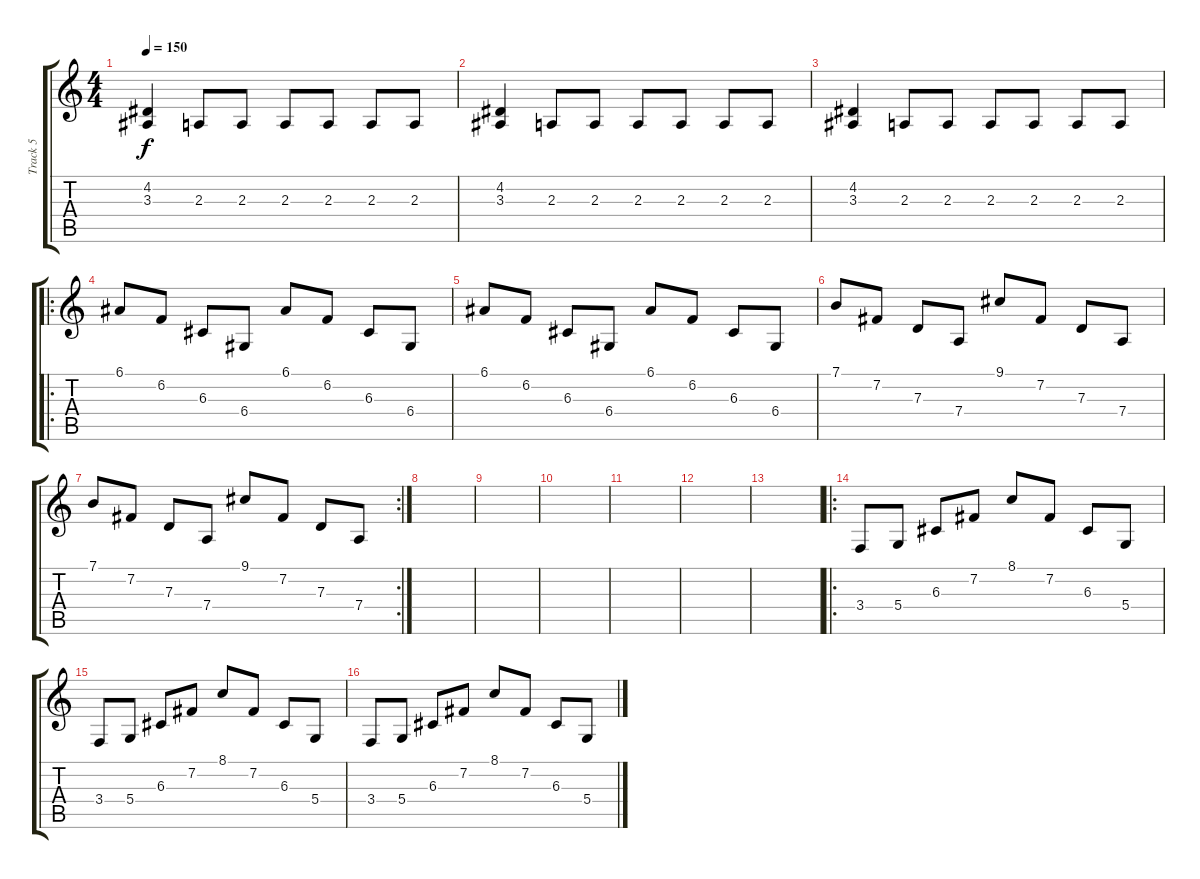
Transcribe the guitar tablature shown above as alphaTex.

\track ("Track 5" "Track 5") {instrument harpsichord}
\staff {score tabs}
\tuning (E4 B3 G3 D3 A2 E2) {hide}
\ts (4 4)
\tempo 150
\clef g2
\ks c
(4.2 3.3).4{dy f} 2.3.8 2.3.8 2.3.8 2.3.8 2.3.8 2.3.8 |
(4.2 3.3).4 2.3.8 2.3.8 2.3.8 2.3.8 2.3.8 2.3.8 |
(4.2 3.3).4 2.3.8 2.3.8 2.3.8 2.3.8 2.3.8 2.3.8 |
\ro
6.1.8 6.2.8 6.3.8 6.4.8 6.1.8 6.2.8 6.3.8 6.4.8 |
6.1.8 6.2.8 6.3.8 6.4.8 6.1.8 6.2.8 6.3.8 6.4.8 |
7.1.8 7.2.8 7.3.8 7.4.8 9.1.8 7.2.8 7.3.8 7.4.8 |
\rc 2
7.1.8 7.2.8 7.3.8 7.4.8 9.1.8 7.2.8 7.3.8 7.4.8 |
|
|
|
|
|
|
\ro
3.4.8{volume 16} 5.4.8 6.3.8 7.2.8 8.1.8 7.2.8 6.3.8 5.4.8 |
3.4.8 5.4.8 6.3.8 7.2.8 8.1.8 7.2.8 6.3.8 5.4.8 |
3.4.8 5.4.8 6.3.8 7.2.8 8.1.8 7.2.8 6.3.8 5.4.8
